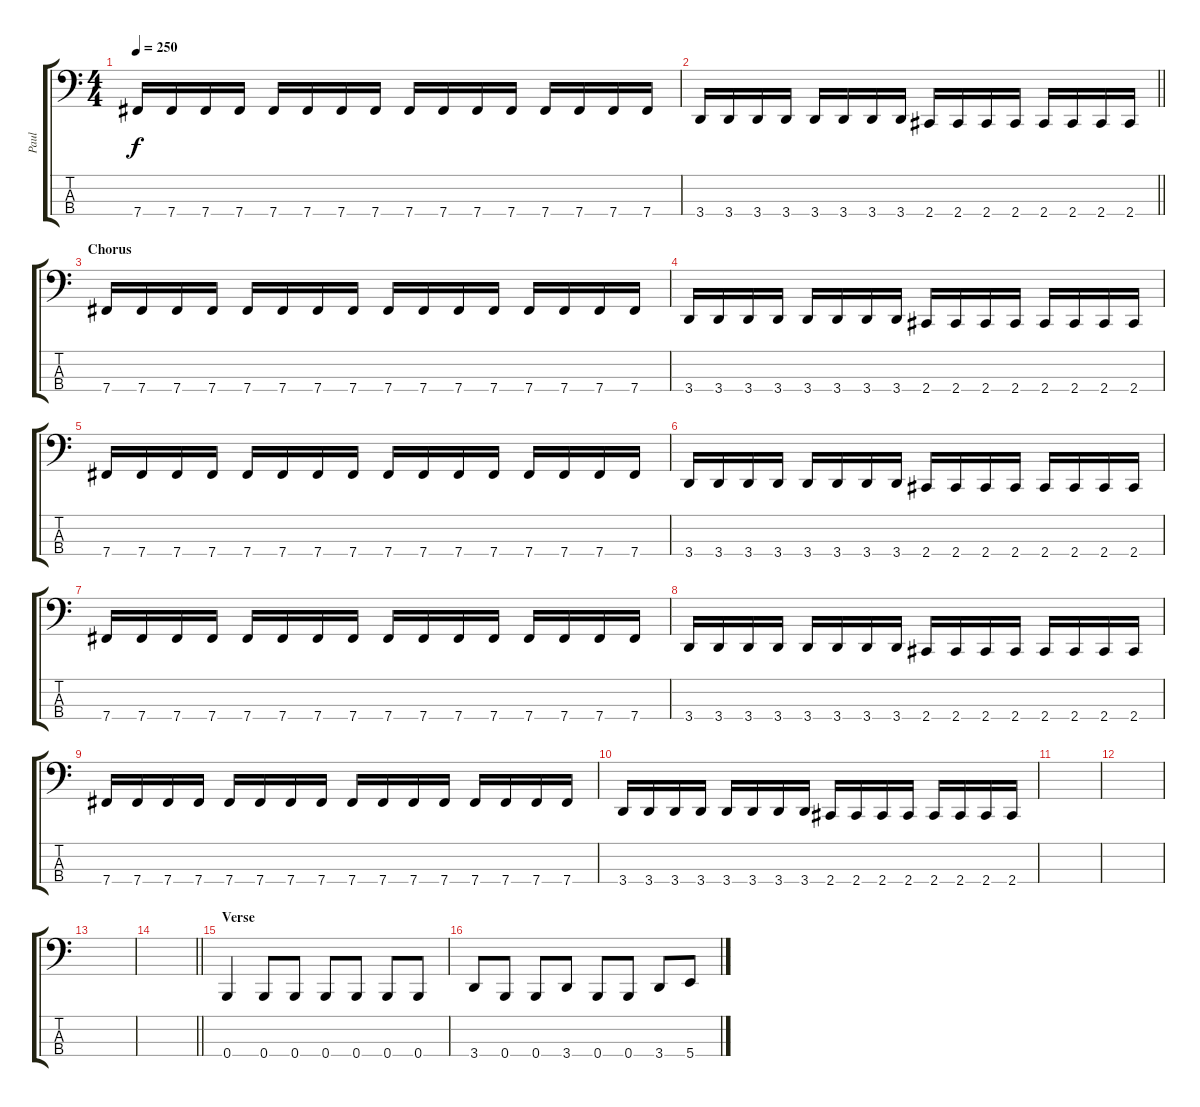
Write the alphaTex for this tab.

\track ("Paul" "Paul") {instrument electricbasspick}
\staff {score tabs}
\tuning (E2 B1 Gb1 B0) {hide}
\ts (4 4)
\tempo 250
\clef f4
\ks c
7.4.16{dy f} 7.4.16 7.4.16 7.4.16 7.4.16 7.4.16 7.4.16 7.4.16 7.4.16 7.4.16 7.4.16 7.4.16 7.4.16 7.4.16 7.4.16 7.4.16 |
\barLineRight lightlight
3.4.16 3.4.16 3.4.16 3.4.16 3.4.16 3.4.16 3.4.16 3.4.16 2.4.16 2.4.16 2.4.16 2.4.16 2.4.16 2.4.16 2.4.16 2.4.16 |
\section ("" "Chorus")
7.4.16 7.4.16 7.4.16 7.4.16 7.4.16 7.4.16 7.4.16 7.4.16 7.4.16 7.4.16 7.4.16 7.4.16 7.4.16 7.4.16 7.4.16 7.4.16 |
3.4.16 3.4.16 3.4.16 3.4.16 3.4.16 3.4.16 3.4.16 3.4.16 2.4.16 2.4.16 2.4.16 2.4.16 2.4.16 2.4.16 2.4.16 2.4.16 |
7.4.16 7.4.16 7.4.16 7.4.16 7.4.16 7.4.16 7.4.16 7.4.16 7.4.16 7.4.16 7.4.16 7.4.16 7.4.16 7.4.16 7.4.16 7.4.16 |
3.4.16 3.4.16 3.4.16 3.4.16 3.4.16 3.4.16 3.4.16 3.4.16 2.4.16 2.4.16 2.4.16 2.4.16 2.4.16 2.4.16 2.4.16 2.4.16 |
7.4.16 7.4.16 7.4.16 7.4.16 7.4.16 7.4.16 7.4.16 7.4.16 7.4.16 7.4.16 7.4.16 7.4.16 7.4.16 7.4.16 7.4.16 7.4.16 |
3.4.16 3.4.16 3.4.16 3.4.16 3.4.16 3.4.16 3.4.16 3.4.16 2.4.16 2.4.16 2.4.16 2.4.16 2.4.16 2.4.16 2.4.16 2.4.16 |
7.4.16 7.4.16 7.4.16 7.4.16 7.4.16 7.4.16 7.4.16 7.4.16 7.4.16 7.4.16 7.4.16 7.4.16 7.4.16 7.4.16 7.4.16 7.4.16 |
3.4.16 3.4.16 3.4.16 3.4.16 3.4.16 3.4.16 3.4.16 3.4.16 2.4.16 2.4.16 2.4.16 2.4.16 2.4.16 2.4.16 2.4.16 2.4.16 |
|
|
|
\barLineRight lightlight
|
\section ("" "Verse")
0.4.4 0.4.8 0.4.8 0.4.8 0.4.8 0.4.8 0.4.8 |
3.4.8 0.4.8 0.4.8 3.4.8 0.4.8 0.4.8 3.4.8 5.4{ss}.8
